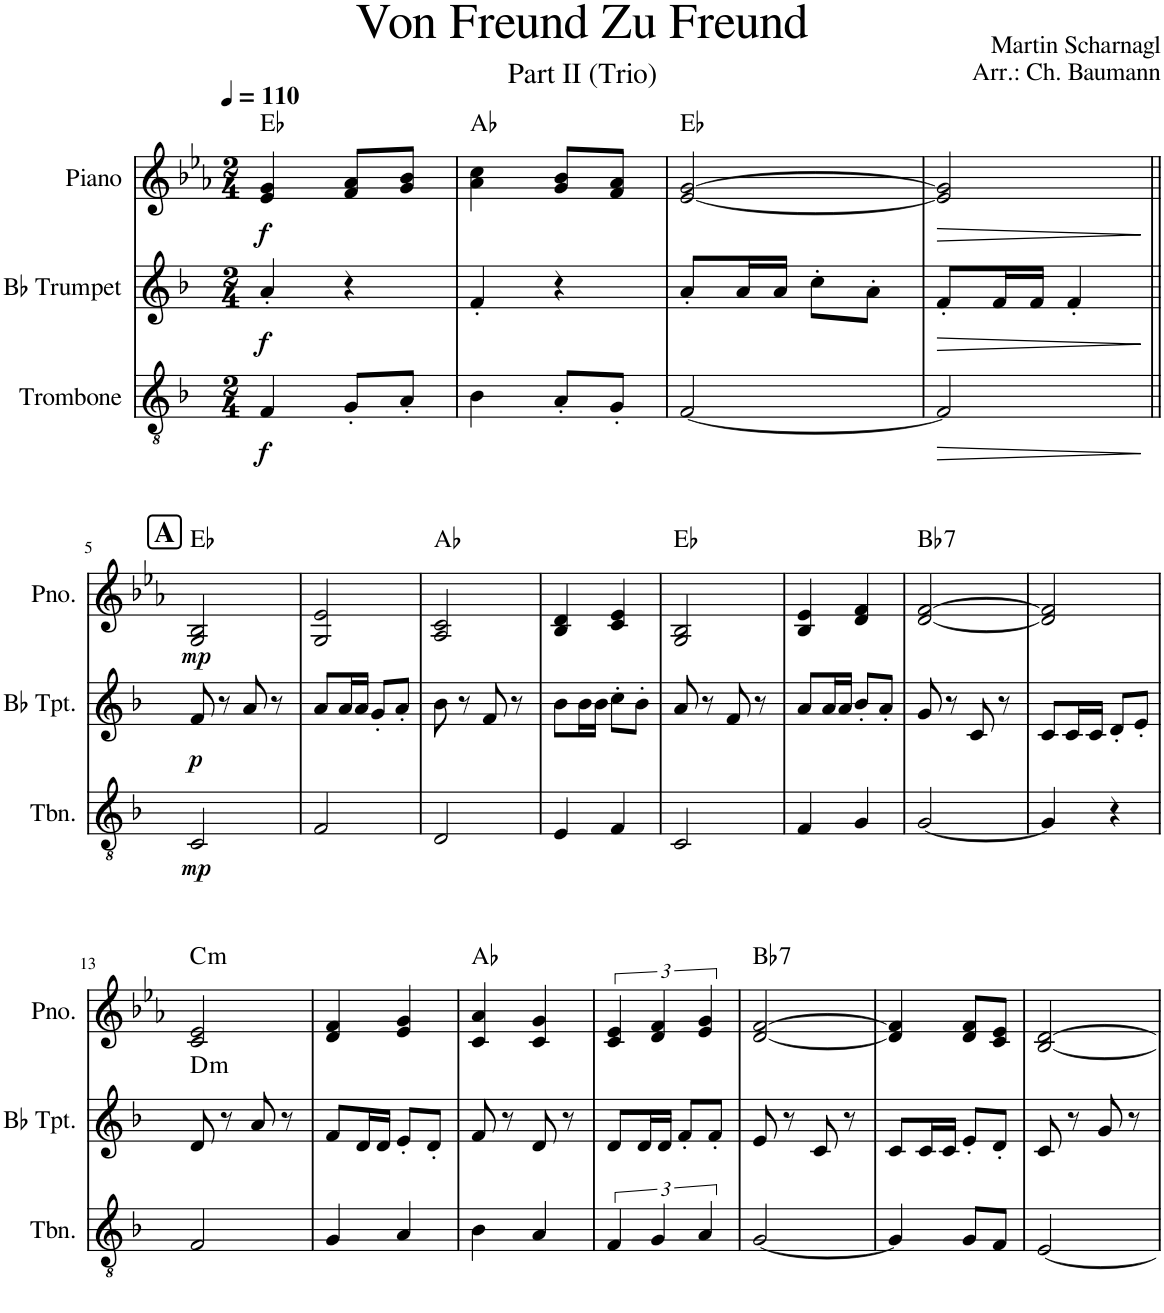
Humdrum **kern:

**kern	**dynam	**kern	**dynam	**harte	**kern	**dynam	**harte
*part3	*part3	*part2	*part2	*part2	*part1	*part1	*part1
*staff3	*staff3	*staff2	*staff2	*	*staff1	*staff1	*
*I"Trombone	*	*I"Bb Trumpet	*	*	*I"Piano	*	*
*I'Tbn.	*	*I'Bb Tpt.	*	*	*I'Pno.	*	*
*clefGv2	*	*clefG2	*	*	*clefG2	*	*
*Trd1c2	*	*Trd1c2	*	*	*	*	*
*k[b-]	*	*k[b-]	*	*	*k[b-e-a-]	*	*
*M2/4	*	*M2/4	*	*	*M2/4	*	*
*MM110	*	*MM110	*	*	*MM110	*	*
=1	=1	=1	=1	=1	=1	=1	=1
!	!LO:DY:b	!	!LO:DY:b	!	!	!LO:DY:b	!
4F/	f	4a'/	f	.	4e-/ 4g/	f	Eb:maj
8G'/L	.	4r	.	.	8f/ 8a-/L	.	.
8A'/J	.	.	.	.	8g/ 8b-/J	.	.
=2	=2	=2	=2	=2	=2	=2	=2
4B-\	.	4f'/	.	.	4a-\ 4cc\	.	Ab:maj
8A'/L	.	4r	.	.	8g/ 8b-/L	.	.
8G'/J	.	.	.	.	8f/ 8a-/J	.	.
=3	=3	=3	=3	=3	=3	=3	=3
[2F/	.	8a'/L	.	.	[2e-/ [2g/	.	Eb:maj
.	.	16a/L	.	.	.	.	.
.	.	16a/JJ	.	.	.	.	.
.	.	8cc'\L	.	.	.	.	.
.	.	8a'\J	.	.	.	.	.
=4	=4	=4	=4	=4	=4	=4	=4
!	!LO:HP:b	!	!LO:HP:b	!	!	!LO:HP:b	!
2F/]	>	8f'/L	>	.	2e-/] 2g/]	>	.
.	.	16f/L	.	.	.	.	.
.	.	16f/JJ	.	.	.	.	.
.	.	4f'/	.	.	.	.	.
.	]	.	]	.	.	]	.
!!LO:LB:g=z
!!LO:REH:place=s1:a:B:cj:fs=14:t=A
=5||	=5||	=5||	=5||	=5||	=5||	=5||	=5||
!	!LO:DY:b	!	!LO:DY:b	!	!	!LO:DY:b	!
2C/	mp	8f/	p	.	2G/ 2B-/	mp	Eb:maj
.	.	8r	.	.	.	.	.
.	.	8a/	.	.	.	.	.
.	.	8r	.	.	.	.	.
=6	=6	=6	=6	=6	=6	=6	=6
2F/	.	8a/L	.	.	2G/ 2e-/	.	.
.	.	16a/L	.	.	.	.	.
.	.	16a/JJ	.	.	.	.	.
.	.	8g'/L	.	.	.	.	.
.	.	8a'/J	.	.	.	.	.
=7	=7	=7	=7	=7	=7	=7	=7
2D/	.	8b-\	.	.	2A-/ 2c/	.	Ab:maj
.	.	8r	.	.	.	.	.
.	.	8f/	.	.	.	.	.
.	.	8r	.	.	.	.	.
=8	=8	=8	=8	=8	=8	=8	=8
4E/	.	8b-\L	.	.	4B-/ 4d/	.	.
.	.	16b-\L	.	.	.	.	.
.	.	16b-\JJ	.	.	.	.	.
4F/	.	8cc'\L	.	.	4c/ 4e-/	.	.
.	.	8b-'\J	.	.	.	.	.
=9	=9	=9	=9	=9	=9	=9	=9
2C/	.	8a/	.	.	2G/ 2B-/	.	Eb:maj
.	.	8r	.	.	.	.	.
.	.	8f/	.	.	.	.	.
.	.	8r	.	.	.	.	.
=10	=10	=10	=10	=10	=10	=10	=10
4F/	.	8a/L	.	.	4B-/ 4e-/	.	.
.	.	16a/L	.	.	.	.	.
.	.	16a/JJ	.	.	.	.	.
4G/	.	8b-'/L	.	.	4d/ 4f/	.	.
.	.	8a'/J	.	.	.	.	.
=11	=11	=11	=11	=11	=11	=11	=11
!	!	!	!	!	!	!	!LO:H:kt=7
[2G/	.	8g/	.	.	[2d/ [2f/	.	Bb:7
.	.	8r	.	.	.	.	.
.	.	8c/	.	.	.	.	.
.	.	8r	.	.	.	.	.
=12	=12	=12	=12	=12	=12	=12	=12
4G/]	.	8c/L	.	.	2d/] 2f/]	.	.
.	.	16c/L	.	.	.	.	.
.	.	16c/JJ	.	.	.	.	.
4r	.	8d'/L	.	.	.	.	.
.	.	8e'/J	.	.	.	.	.
!!LO:LB:g=z
=13	=13	=13	=13	=13	=13	=13	=13
!	!	!	!	!LO:H:kt=m	!	!	!LO:H:kt=m
2F/	.	8d/	.	D:min	2c/ 2e-/	.	C:min
.	.	8r	.	.	.	.	.
.	.	8a/	.	.	.	.	.
.	.	8r	.	.	.	.	.
=14	=14	=14	=14	=14	=14	=14	=14
4G/	.	8f/L	.	.	4d/ 4f/	.	.
.	.	16d/L	.	.	.	.	.
.	.	16d/JJ	.	.	.	.	.
4A/	.	8e'/L	.	.	4e-/ 4g/	.	.
.	.	8d'/J	.	.	.	.	.
=15	=15	=15	=15	=15	=15	=15	=15
4B-\	.	8f/	.	.	4c/ 4a-/	.	Ab:maj
.	.	8r	.	.	.	.	.
4A/	.	8d/	.	.	4c/ 4g/	.	.
.	.	8r	.	.	.	.	.
=16	=16	=16	=16	=16	=16	=16	=16
6F/	.	8d/L	.	.	6c/ 6e-/	.	.
.	.	16d/L	.	.	.	.	.
6G/	.	.	.	.	6d/ 6f/	.	.
.	.	16d/JJ	.	.	.	.	.
.	.	8f'/L	.	.	.	.	.
6A/	.	.	.	.	6e-/ 6g/	.	.
.	.	8f'/J	.	.	.	.	.
=17	=17	=17	=17	=17	=17	=17	=17
!	!	!	!	!	!	!	!LO:H:kt=7
[2G/	.	8e/	.	.	[2d/ [2f/	.	Bb:7
.	.	8r	.	.	.	.	.
.	.	8c/	.	.	.	.	.
.	.	8r	.	.	.	.	.
=18	=18	=18	=18	=18	=18	=18	=18
4G/]	.	8c/L	.	.	4d/] 4f/]	.	.
.	.	16c/L	.	.	.	.	.
.	.	16c/JJ	.	.	.	.	.
8G/L	.	8e'/L	.	.	8d/ 8f/L	.	.
8F/J	.	8d'/J	.	.	8c/ 8e-/J	.	.
=19	=19	=19	=19	=19	=19	=19	=19
[2E/	.	8c/	.	.	[2B-/ [2d/	.	.
.	.	8r	.	.	.	.	.
.	.	8g/	.	.	.	.	.
.	.	8r	.	.	.	.	.
=	=	=	=	=	=	=	=
*-	*-	*-	*-	*-	*-	*-	*-
